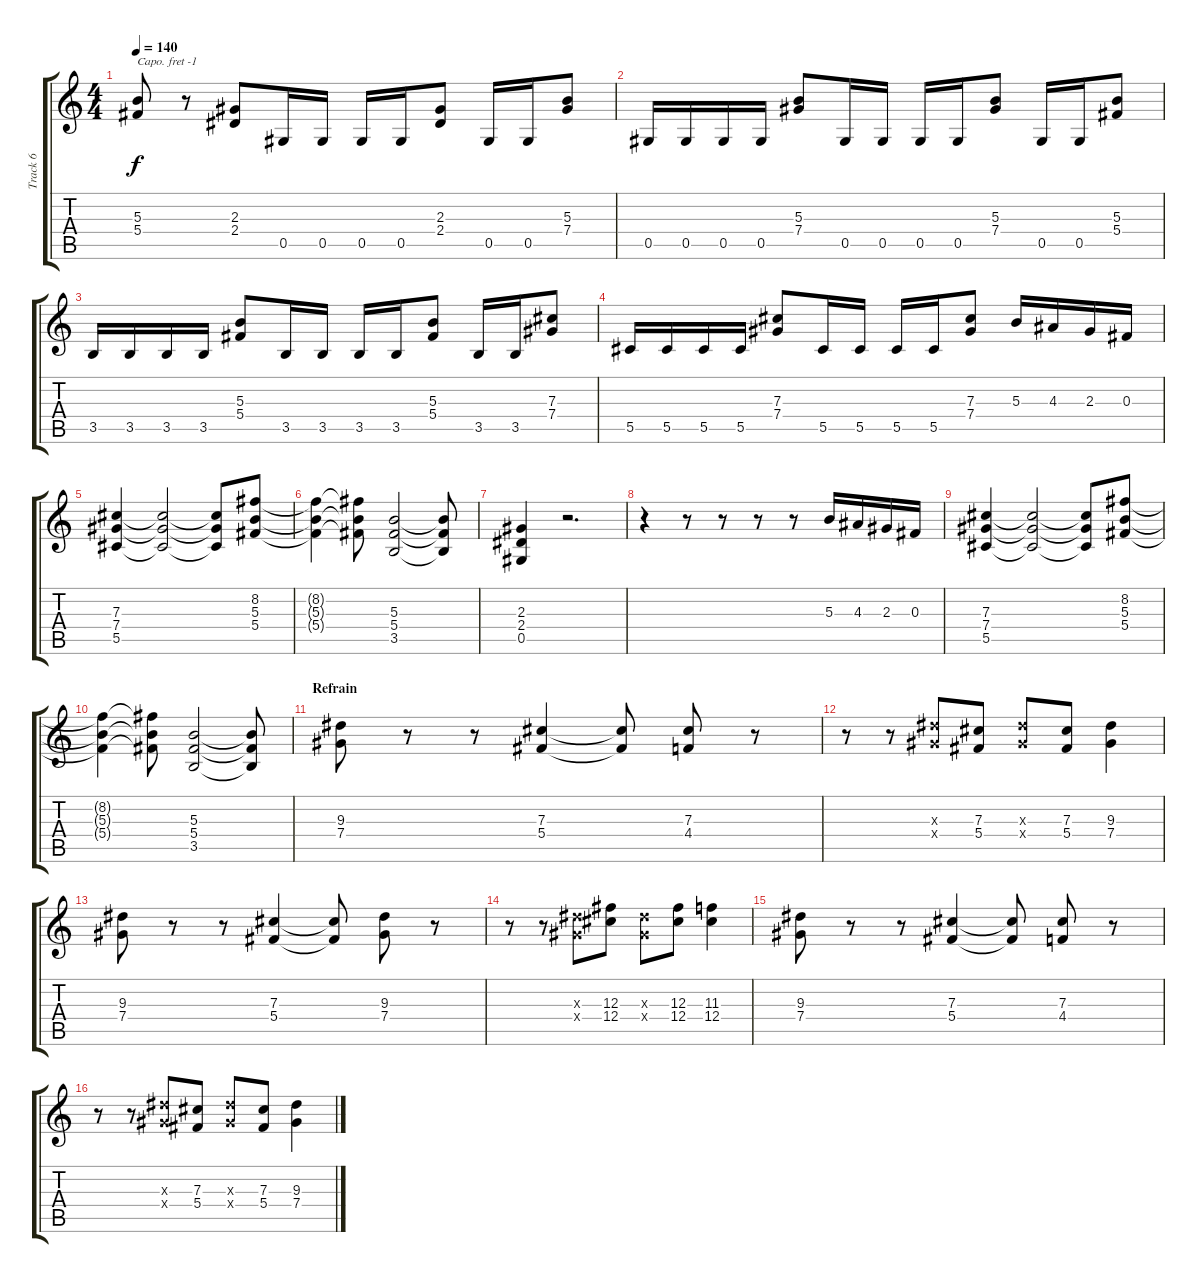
\track ("Track 6" "Track 6") {instrument distortionguitar}
\staff {score tabs}
\capo -1
\tuning (E4 B3 G3 D3 A2 E2) {hide}
\ts (4 4)
\tempo 140
\clef g2
\ks c
(5.3 5.4).8{dy f} r.8 (2.3 2.4).8 0.5.16 0.5.16 0.5.16 0.5.16 (2.3 2.4).8 0.5.16 0.5.16 (5.3 7.4).8 |
0.5.16 0.5.16 0.5.16 0.5.16 (5.3 7.4).8 0.5.16 0.5.16 0.5.16 0.5.16 (5.3 7.4).8 0.5.16 0.5.16 (5.3 5.4).8 |
3.5.16 3.5.16 3.5.16 3.5.16 (5.3 5.4).8 3.5.16 3.5.16 3.5.16 3.5.16 (5.3 5.4).8 3.5.16 3.5.16 (7.3 7.4).8 |
5.5.16 5.5.16 5.5.16 5.5.16 (7.3 7.4).8 5.5.16 5.5.16 5.5.16 5.5.16 (7.3 7.4).8 5.3.16 4.3.16 2.3.16 0.3.16 |
(7.3 7.4 5.5).4 (7.3{t} 7.4{t} 5.5{t}).2 (7.3{t} 7.4{t} 5.5{t}).8 (8.2 5.3 5.4).8 |
(8.2{t} 5.3{t} 5.4{t}).4 (8.2{t} 5.3{t} 5.4{t}).8 (5.3 5.4 3.5).2 (5.3{t} 5.4{t} 3.5{t}).8 |
(2.3 2.4 0.5).4 r.2{d} |
r.4 r.8 r.8 r.8 r.8 5.3.16 4.3.16 2.3.16 0.3.16 |
(7.3 7.4 5.5).4 (7.3{t} 7.4{t} 5.5{t}).2 (7.3{t} 7.4{t} 5.5{t}).8 (8.2 5.3 5.4).8 |
(8.2{t} 5.3{t} 5.4{t}).4 (8.2{t} 5.3{t} 5.4{t}).8 (5.3 5.4 3.5).2 (5.3{t} 5.4{t} 3.5{t}).8 |
\section ("" "Refrain")
(9.3 7.4).8 r.8 r.8 (7.3 5.4).4 (7.3{t} 5.4{t}).8 (7.3 4.4).8 r.8 |
r.8 r.8 (9.3{x} 7.4{x}).8 (7.3 5.4).8 (9.3{x} 7.4{x}).8 (7.3 5.4).8 (9.3 7.4).4 |
(9.3 7.4).8 r.8 r.8 (7.3 5.4).4 (7.3{t} 5.4{t}).8 (9.3 7.4).8 r.8 |
r.8 r.8 (9.3{x} 7.4{x}).8 (12.3 12.4).8 (9.3{x} 7.4{x}).8 (12.3 12.4).8 (11.3 12.4).4 |
(9.3 7.4).8 r.8 r.8 (7.3 5.4).4 (7.3{t} 5.4{t}).8 (7.3 4.4).8 r.8 |
r.8 r.8 (9.3{x} 7.4{x}).8 (7.3 5.4).8 (9.3{x} 7.4{x}).8 (7.3 5.4).8 (9.3 7.4).4
